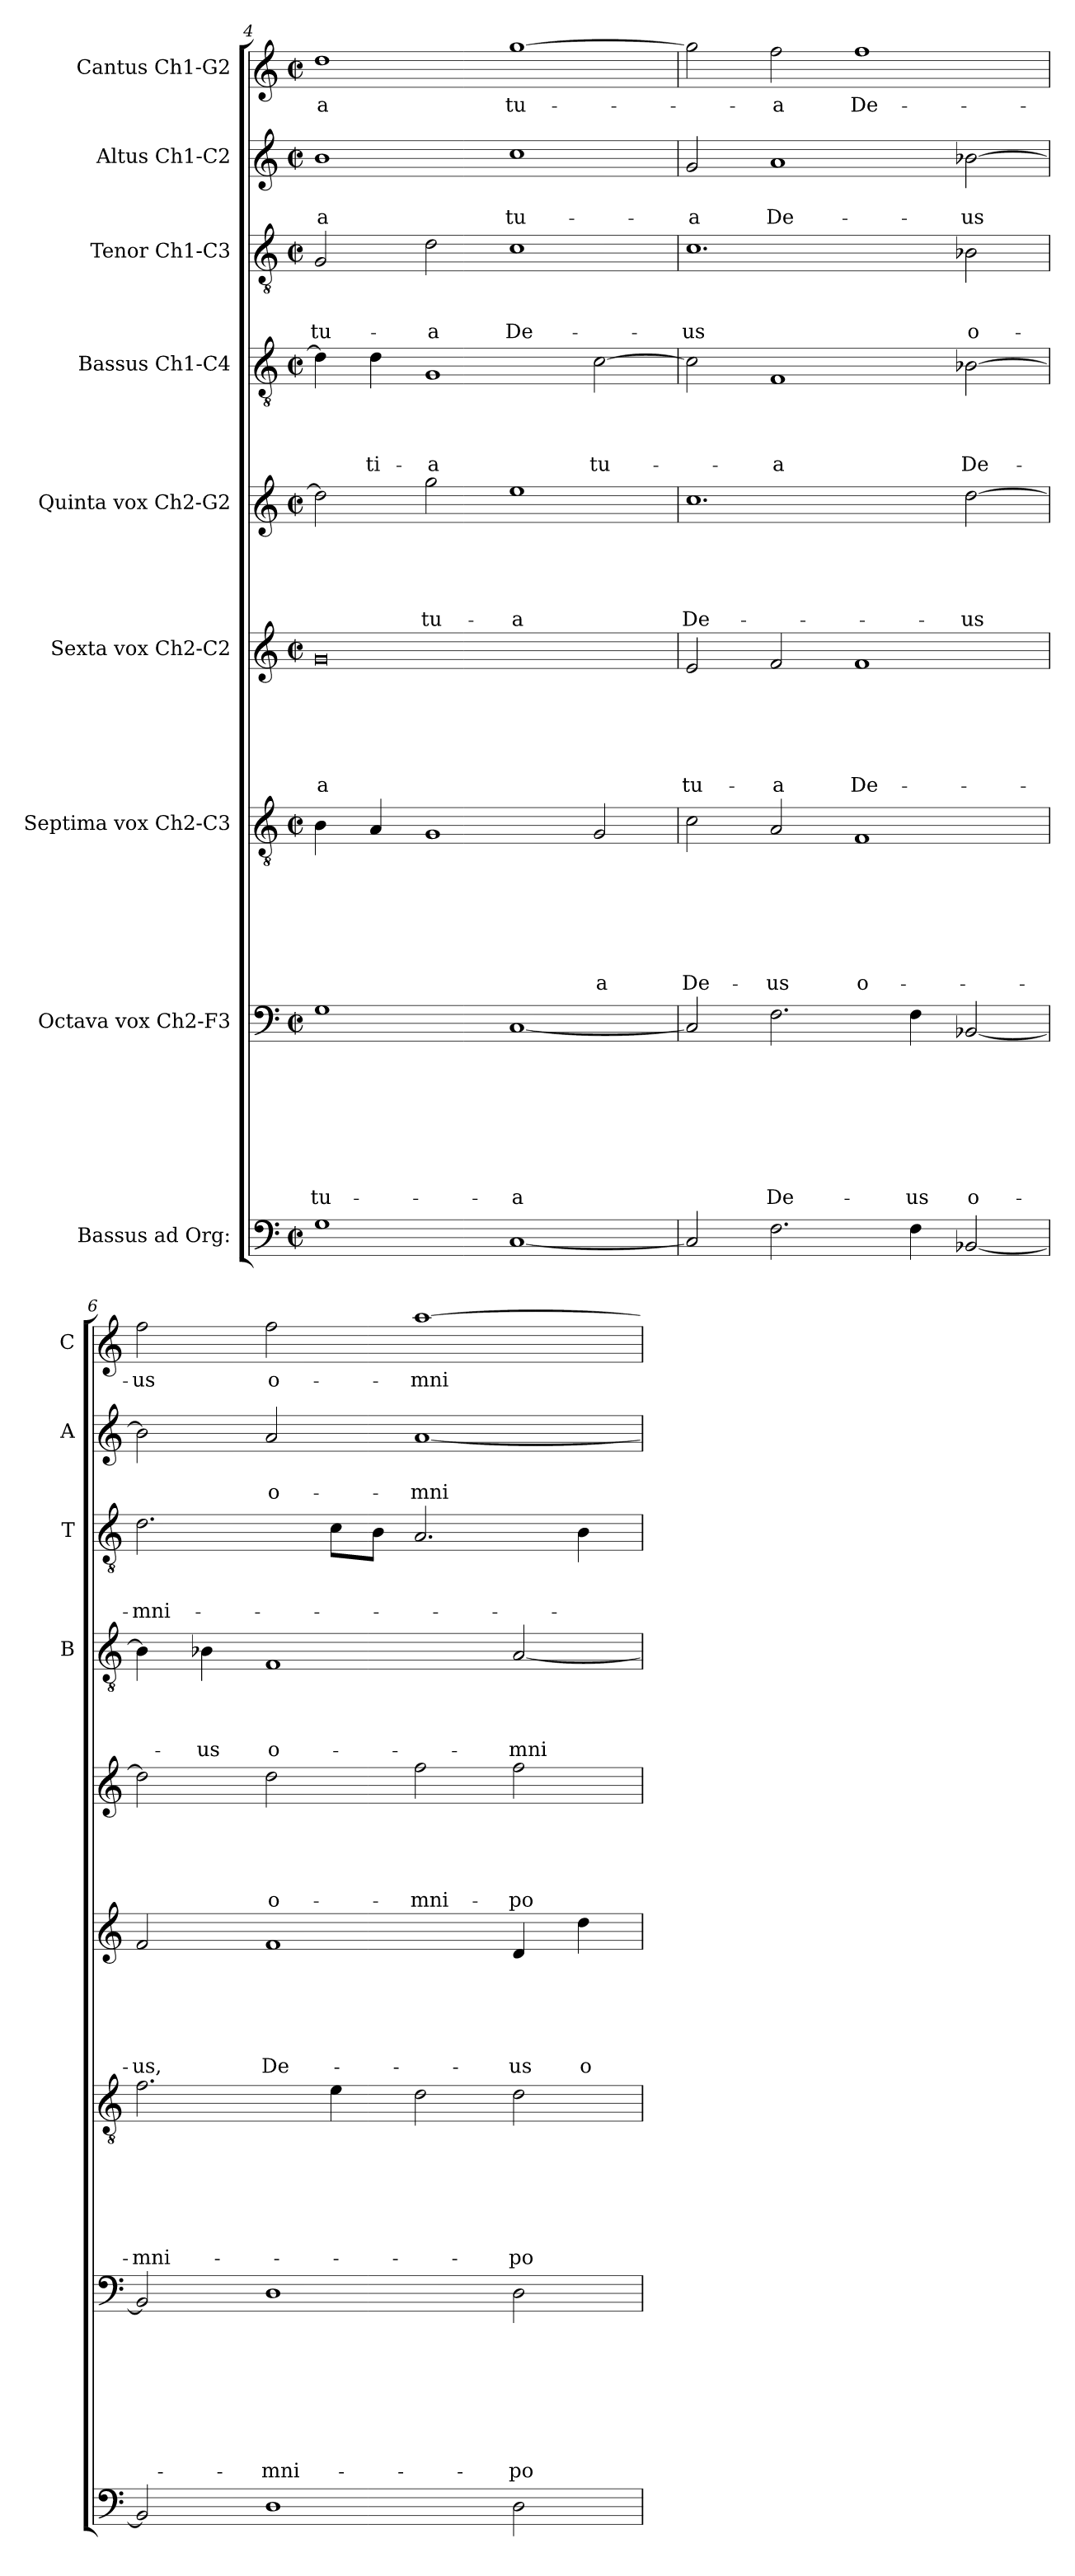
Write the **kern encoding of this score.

**kern	**kern	**text	**text	**text	**text	**text	**text	**text	**text	**kern	**text	**text	**text	**text	**text	**text	**text	**kern	**text	**text	**text	**text	**text	**text	**kern	**text	**text	**text	**text	**text	**kern	**text	**text	**text	**text	**kern	**text	**text	**text	**kern	**text	**text	**kern	**text
*part9	*part8	*part8	*part8	*part8	*part8	*part8	*part8	*part8	*part8	*part7	*part7	*part7	*part7	*part7	*part7	*part7	*part7	*part6	*part6	*part6	*part6	*part6	*part6	*part6	*part5	*part5	*part5	*part5	*part5	*part5	*part4	*part4	*part4	*part4	*part4	*part3	*part3	*part3	*part3	*part2	*part2	*part2	*part1	*part1
*staff9	*staff8	*staff8	*staff8	*staff8	*staff8	*staff8	*staff8	*staff8	*staff8	*staff7	*staff7	*staff7	*staff7	*staff7	*staff7	*staff7	*staff7	*staff6	*staff6	*staff6	*staff6	*staff6	*staff6	*staff6	*staff5	*staff5	*staff5	*staff5	*staff5	*staff5	*staff4	*staff4	*staff4	*staff4	*staff4	*staff3	*staff3	*staff3	*staff3	*staff2	*staff2	*staff2	*staff1	*staff1
*I"Bassus ad Org:	*I"Octava vox Ch2-F3	*	*	*	*	*	*	*	*	*I"Septima vox Ch2-C3	*	*	*	*	*	*	*	*I"Sexta vox Ch2-C2	*	*	*	*	*	*	*I"Quinta vox Ch2-G2	*	*	*	*	*	*I"Bassus Ch1-C4	*	*	*	*	*I"Tenor Ch1-C3	*	*	*	*I"Altus Ch1-C2	*	*	*I"Cantus Ch1-G2	*
*	*	*	*	*	*	*	*	*	*	*	*	*	*	*	*	*	*	*	*	*	*	*	*	*	*	*	*	*	*	*	*I'B	*	*	*	*	*I'T	*	*	*	*I'A	*	*	*I'C	*
*clefF4	*clefF4	*	*	*	*	*	*	*	*	*clefGv2	*	*	*	*	*	*	*	*clefG2	*	*	*	*	*	*	*clefG2	*	*	*	*	*	*clefGv2	*	*	*	*	*clefGv2	*	*	*	*clefG2	*	*	*clefG2	*
*k[]	*k[]	*	*	*	*	*	*	*	*	*k[]	*	*	*	*	*	*	*	*k[]	*	*	*	*	*	*	*k[]	*	*	*	*	*	*k[]	*	*	*	*	*k[]	*	*	*	*k[]	*	*	*k[]	*
*C:	*C:	*	*	*	*	*	*	*	*	*C:	*	*	*	*	*	*	*	*C:	*	*	*	*	*	*	*C:	*	*	*	*	*	*C:	*	*	*	*	*C:	*	*	*	*C:	*	*	*C:	*
*M2/2	*M2/2	*	*	*	*	*	*	*	*	*M2/2	*	*	*	*	*	*	*	*M2/2	*	*	*	*	*	*	*M2/2	*	*	*	*	*	*M2/2	*	*	*	*	*M2/2	*	*	*	*M2/2	*	*	*M2/2	*
*met(c|)	*met(c|)	*	*	*	*	*	*	*	*	*met(c|)	*	*	*	*	*	*	*	*met(c|)	*	*	*	*	*	*	*met(c|)	*	*	*	*	*	*met(c|)	*	*	*	*	*met(c|)	*	*	*	*met(c|)	*	*	*met(c|)	*
=4	=4	=4	=4	=4	=4	=4	=4	=4	=4	=4	=4	=4	=4	=4	=4	=4	=4	=4	=4	=4	=4	=4	=4	=4	=4	=4	=4	=4	=4	=4	=4	=4	=4	=4	=4	=4	=4	=4	=4	=4	=4	=4	=4	=4
!	!	!	!	!	!	!	!	!	!LO:LY:b	!	!	!	!	!	!	!	!	!	!	!	!	!	!	!LO:LY:b	!	!	!	!	!	!	!	!	!	!	!	!	!	!	!LO:LY:b	!	!	!LO:LY:b	!	!LO:LY:b
1G	1G	.	.	.	.	.	.	.	tu-	4B\	.	.	.	.	.	.	.	0g	.	.	.	.	.	-a	2dd\]	.	.	.	.	.	4d\]	.	.	.	.	2G/	.	.	tu-	1b	.	-a	1dd	-a
!	!	!	!	!	!	!	!	!	!	!	!	!	!	!	!	!	!	!	!	!	!	!	!	!	!	!	!	!	!	!	!	!	!	!	!LO:LY:b	!	!	!	!	!	!	!	!	!
.	.	.	.	.	.	.	.	.	.	4A/	.	.	.	.	.	.	.	.	.	.	.	.	.	.	.	.	.	.	.	.	4d\	.	.	.	-ti-	.	.	.	.	.	.	.	.	.
!	!	!	!	!	!	!	!	!	!	!	!	!	!	!	!	!	!	!	!	!	!	!	!	!	!	!	!	!	!	!LO:LY:b	!	!	!	!	!LO:LY:b	!	!	!	!LO:LY:b	!	!	!	!	!
.	.	.	.	.	.	.	.	.	.	1G	.	.	.	.	.	.	.	.	.	.	.	.	.	.	2gg\	.	.	.	.	tu-	1G	.	.	.	-a	2d\	.	.	-a	.	.	.	.	.
!	!	!	!	!	!	!	!	!	!LO:LY:b	!	!	!	!	!	!	!	!	!	!	!	!	!	!	!	!	!	!	!	!	!LO:LY:b	!	!	!	!	!	!	!	!	!LO:LY:b	!	!	!LO:LY:b	!	!LO:LY:b
[1C	[1C	.	.	.	.	.	.	.	-a	.	.	.	.	.	.	.	.	.	.	.	.	.	.	.	1ee	.	.	.	.	-a	.	.	.	.	.	1c	.	.	De-	1cc	.	tu-	[1gg	tu-
!	!	!	!	!	!	!	!	!	!	!	!	!	!	!	!	!	!LO:LY:b	!	!	!	!	!	!	!	!	!	!	!	!	!	!	!	!	!	!LO:LY:b	!	!	!	!	!	!	!	!	!
.	.	.	.	.	.	.	.	.	.	2G/	.	.	.	.	.	.	-a	.	.	.	.	.	.	.	.	.	.	.	.	.	[2c\	.	.	.	tu-	.	.	.	.	.	.	.	.	.
=5	=5	=5	=5	=5	=5	=5	=5	=5	=5	=5	=5	=5	=5	=5	=5	=5	=5	=5	=5	=5	=5	=5	=5	=5	=5	=5	=5	=5	=5	=5	=5	=5	=5	=5	=5	=5	=5	=5	=5	=5	=5	=5	=5	=5
!	!	!	!	!	!	!	!	!	!	!	!	!	!	!	!	!	!LO:LY:b	!	!	!	!	!	!	!LO:LY:b	!	!	!	!	!	!LO:LY:b	!	!	!	!	!	!	!	!	!LO:LY:b	!	!	!LO:LY:b	!	!
2C/]	2C/]	.	.	.	.	.	.	.	.	2c\	.	.	.	.	.	.	De-	2e/	.	.	.	.	.	tu-	1.cc	.	.	.	.	De-	2c\]	.	.	.	.	1.c	.	.	-us	2g/	.	-a	2gg\]	.
!	!	!	!	!	!	!	!	!	!LO:LY:b	!	!	!	!	!	!	!	!LO:LY:b	!	!	!	!	!	!	!LO:LY:b	!	!	!	!	!	!	!	!	!	!	!LO:LY:b	!	!	!	!	!	!	!LO:LY:b	!	!LO:LY:b
2.F\	2.F\	.	.	.	.	.	.	.	De-	2A/	.	.	.	.	.	.	-us	2f/	.	.	.	.	.	-a	.	.	.	.	.	.	1F	.	.	.	-a	.	.	.	.	1a	.	De-	2ff\	-a
!	!	!	!	!	!	!	!	!	!	!	!	!	!	!	!	!	!LO:LY:b	!	!	!	!	!	!	!LO:LY:b	!	!	!	!	!	!	!	!	!	!	!	!	!	!	!	!	!	!	!	!LO:LY:b
.	.	.	.	.	.	.	.	.	.	1F	.	.	.	.	.	.	o-	1f	.	.	.	.	.	De-	.	.	.	.	.	.	.	.	.	.	.	.	.	.	.	.	.	.	1ff	De-
!	!	!	!	!	!	!	!	!	!LO:LY:b	!	!	!	!	!	!	!	!	!	!	!	!	!	!	!	!	!	!	!	!	!	!	!	!	!	!	!	!	!	!	!	!	!	!	!
4F\	4F\	.	.	.	.	.	.	.	-us	.	.	.	.	.	.	.	.	.	.	.	.	.	.	.	.	.	.	.	.	.	.	.	.	.	.	.	.	.	.	.	.	.	.	.
!	!	!	!	!	!	!	!	!	!LO:LY:b	!	!	!	!	!	!	!	!	!	!	!	!	!	!	!	!	!	!	!	!	!LO:LY:b	!	!	!	!	!LO:LY:b	!	!	!	!LO:LY:b	!	!	!LO:LY:b	!	!
[2BB-X/	[2BB-X/	.	.	.	.	.	.	.	o-	.	.	.	.	.	.	.	.	.	.	.	.	.	.	.	[2dd\	.	.	.	.	-us	[2B-X\	.	.	.	De-	2B-X\	.	.	o-	[2b-X\	.	-us	.	.
!!LO:LB:g=z
=6	=6	=6	=6	=6	=6	=6	=6	=6	=6	=6	=6	=6	=6	=6	=6	=6	=6	=6	=6	=6	=6	=6	=6	=6	=6	=6	=6	=6	=6	=6	=6	=6	=6	=6	=6	=6	=6	=6	=6	=6	=6	=6	=6	=6
!	!	!	!	!	!	!	!	!	!	!	!	!	!	!	!	!	!LO:LY:b	!	!	!	!	!	!	!LO:LY:b	!	!	!	!	!	!	!	!	!	!	!	!	!	!	!LO:LY:b	!	!	!	!	!LO:LY:b
2BB-/]	2BB-/]	.	.	.	.	.	.	.	.	2.f\	.	.	.	.	.	.	-mni-	2f/	.	.	.	.	.	-us,	2dd\]	.	.	.	.	.	4B-\]	.	.	.	.	2.d\	.	.	-mni-	2b-\]	.	.	2ff\	-us
!	!	!	!	!	!	!	!	!	!	!	!	!	!	!	!	!	!	!	!	!	!	!	!	!	!	!	!	!	!	!	!	!	!	!	!LO:LY:b	!	!	!	!	!	!	!	!	!
.	.	.	.	.	.	.	.	.	.	.	.	.	.	.	.	.	.	.	.	.	.	.	.	.	.	.	.	.	.	.	4B-X\	.	.	.	-us	.	.	.	.	.	.	.	.	.
!	!	!	!	!	!	!	!	!	!LO:LY:b	!	!	!	!	!	!	!	!	!	!	!	!	!	!	!LO:LY:b	!	!	!	!	!	!LO:LY:b	!	!	!	!	!LO:LY:b	!	!	!	!	!	!	!LO:LY:b	!	!LO:LY:b
1D	1D	.	.	.	.	.	.	.	-mni-	.	.	.	.	.	.	.	.	1f	.	.	.	.	.	De-	2dd\	.	.	.	.	o-	1F	.	.	.	o-	.	.	.	.	2a/	.	o-	2ff\	o-
.	.	.	.	.	.	.	.	.	.	4e\	.	.	.	.	.	.	.	.	.	.	.	.	.	.	.	.	.	.	.	.	.	.	.	.	.	8c\L	.	.	.	.	.	.	.	.
.	.	.	.	.	.	.	.	.	.	.	.	.	.	.	.	.	.	.	.	.	.	.	.	.	.	.	.	.	.	.	.	.	.	.	.	8B\J	.	.	.	.	.	.	.	.
!	!	!	!	!	!	!	!	!	!	!	!	!	!	!	!	!	!	!	!	!	!	!	!	!	!	!	!	!	!	!LO:LY:b	!	!	!	!	!	!	!	!	!	!	!	!LO:LY:b	!	!LO:LY:b
.	.	.	.	.	.	.	.	.	.	2d\	.	.	.	.	.	.	.	.	.	.	.	.	.	.	2ff\	.	.	.	.	-mni-	.	.	.	.	.	2.A/	.	.	.	[1a	.	-mni-	[1aa	-mni-
!	!	!	!	!	!	!	!	!	!LO:LY:b	!	!	!	!	!	!	!	!LO:LY:b	!	!	!	!	!	!	!LO:LY:b	!	!	!	!	!	!LO:LY:b	!	!	!	!	!LO:LY:b	!	!	!	!	!	!	!	!	!
2D\	2D\	.	.	.	.	.	.	.	-po-	2d\	.	.	.	.	.	.	-po-	4d/	.	.	.	.	.	-us	2ff\	.	.	.	.	-po-	[2A/	.	.	.	-mni-	.	.	.	.	.	.	.	.	.
!	!	!	!	!	!	!	!	!	!	!	!	!	!	!	!	!	!	!	!	!	!	!	!	!LO:LY:b	!	!	!	!	!	!	!	!	!	!	!	!	!	!	!	!	!	!	!	!
.	.	.	.	.	.	.	.	.	.	.	.	.	.	.	.	.	.	4dd\	.	.	.	.	.	o-	.	.	.	.	.	.	.	.	.	.	.	4B\	.	.	.	.	.	.	.	.
=	=	=	=	=	=	=	=	=	=	=	=	=	=	=	=	=	=	=	=	=	=	=	=	=	=	=	=	=	=	=	=	=	=	=	=	=	=	=	=	=	=	=	=	=
*-	*-	*-	*-	*-	*-	*-	*-	*-	*-	*-	*-	*-	*-	*-	*-	*-	*-	*-	*-	*-	*-	*-	*-	*-	*-	*-	*-	*-	*-	*-	*-	*-	*-	*-	*-	*-	*-	*-	*-	*-	*-	*-	*-	*-
